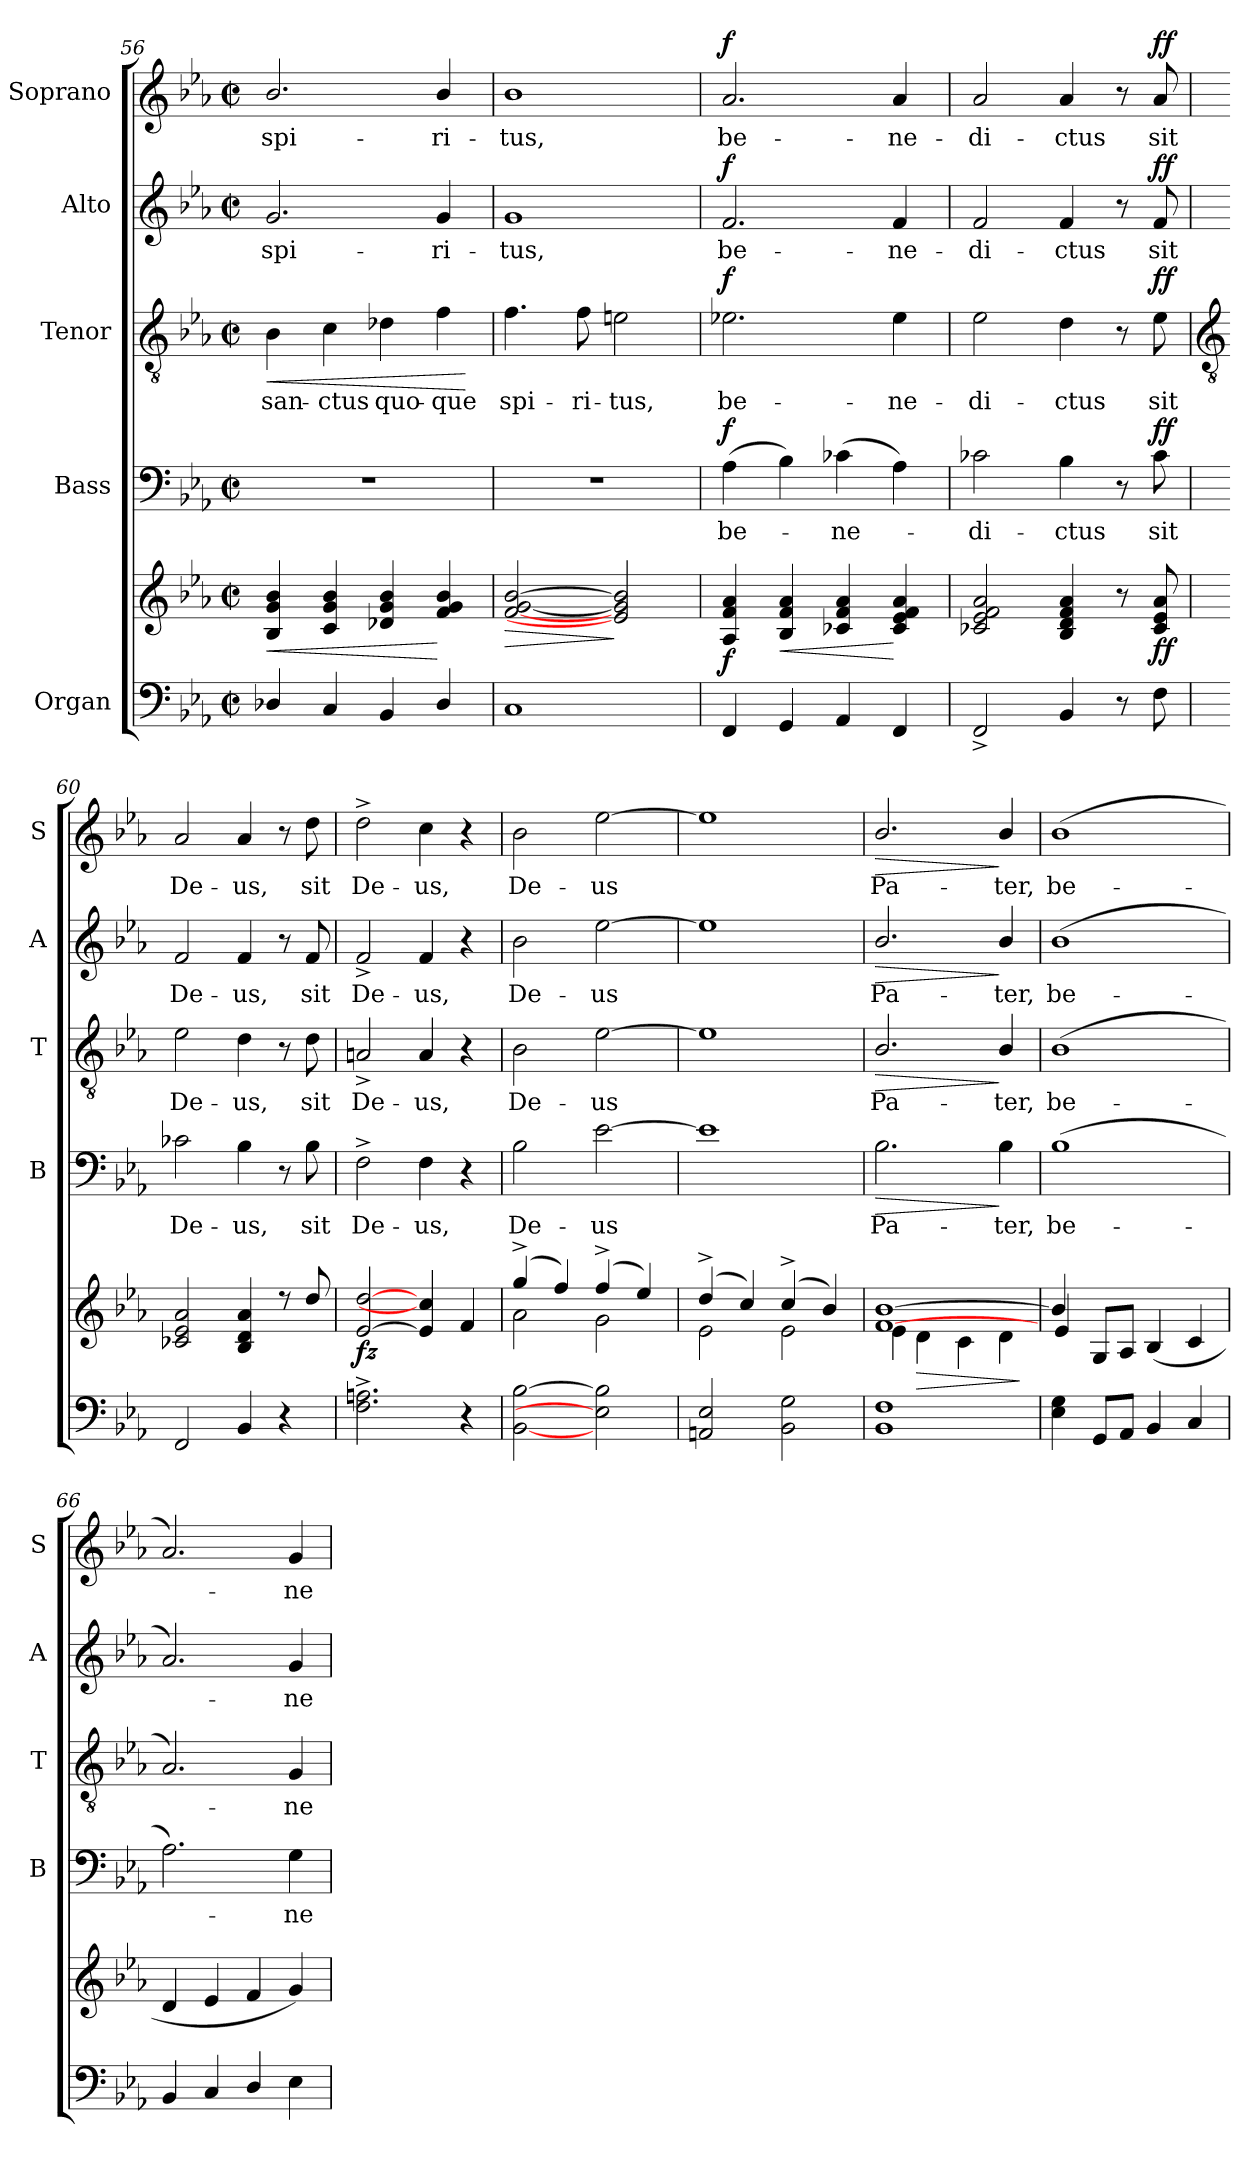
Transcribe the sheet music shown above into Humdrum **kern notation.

**kern	**kern	**dynam	**kern	**text	**dynam	**kern	**text	**dynam	**kern	**text	**dynam	**kern	**text	**dynam
*part5	*part5	*part5	*part4	*part4	*part4	*part3	*part3	*part3	*part2	*part2	*part2	*part1	*part1	*part1
*staff6	*staff5	*staff5/6	*staff4	*staff4	*staff4	*staff3	*staff3	*staff3	*staff2	*staff2	*staff2	*staff1	*staff1	*staff1
*I"Organ	*	*	*I"Bass	*	*	*I"Tenor	*	*	*I"Alto	*	*	*I"Soprano	*	*
*	*	*	*I'B	*	*	*I'T	*	*	*I'A	*	*	*I'S	*	*
*clefF4	*clefG2	*	*clefF4	*	*	*clefGv2	*	*	*clefG2	*	*	*clefG2	*	*
*k[b-e-a-]	*k[b-e-a-]	*	*k[b-e-a-]	*	*	*k[b-e-a-]	*	*	*k[b-e-a-]	*	*	*k[b-e-a-]	*	*
*E-:	*E-:	*	*E-:	*	*	*E-:	*	*	*E-:	*	*	*E-:	*	*
*M2/2	*M2/2	*	*M2/2	*	*	*M2/2	*	*	*M2/2	*	*	*M2/2	*	*
*met(c|)	*met(c|)	*	*met(c|)	*	*	*met(c|)	*	*	*met(c|)	*	*	*met(c|)	*	*
=56	=56	=56	=56	=56	=56	=56	=56	=56	=56	=56	=56	=56	=56	=56
!	!	!LO:HP:b	!	!	!	!	!LO:LY:b	!LO:HP:b	!	!LO:LY:b	!	!	!LO:LY:b	!
4D-X/	4B- 4g 4b-	<	1r	.	.	4B-	san-	<	2.g	spi-	.	2.b-/	spi-	.
!	!	!	!	!	!	!	!LO:LY:b	!	!	!	!	!	!	!
4C	4c 4g 4b-	.	.	.	.	4c	-ctus	.	.	.	.	.	.	.
!	!	!	!	!	!	!	!LO:LY:b	!	!	!	!	!	!	!
4BB-	4d-X 4g 4b-	.	.	.	.	4d-X	quo-	.	.	.	.	.	.	.
!	!	!	!	!	!	!	!LO:LY:b	!	!	!LO:LY:b	!	!	!LO:LY:b	!
4D-/	4f 4g 4b-	[	.	.	.	4f	-que	.	4g	-ri-	.	4b-/	-ri-	.
.	.	.	.	.	.	.	.	[	.	.	.	.	.	.
=57	=57	=57	=57	=57	=57	=57	=57	=57	=57	=57	=57	=57	=57	=57
!	!	!LO:HP:b	!	!	!	!	!LO:LY:b	!	!	!LO:LY:b	!	!	!LO:LY:b	!
1C	[2f [2g [2b-	>	1r	.	.	4.f	spi-	.	1g	-tus,	.	1b-	-tus,	.
!	!	!	!	!	!	!	!LO:LY:b	!	!	!	!	!	!	!
.	.	.	.	.	.	8f	-ri-	.	.	.	.	.	.	.
!	!	!	!	!	!	!	!LO:LY:b	!	!	!	!	!	!	!
.	2e] 2g] 2b-]	]	.	.	.	2en	-tus,	.	.	.	.	.	.	.
=58	=58	=58	=58	=58	=58	=58	=58	=58	=58	=58	=58	=58	=58	=58
!	!	!LO:DY:b	!	!LO:LY:b	!LO:DY:b	!	!LO:LY:b	!LO:DY:b	!	!LO:LY:b	!LO:DY:b	!	!LO:LY:b	!LO:DY:b
4FF	4A- 4f 4a-	f	(>4A-	be-	f	2.e-X	be-	f	2.f	be-	f	2.a-	be-	f
!	!	!LO:HP:b	!	!	!	!	!	!	!	!	!	!	!	!
4GG	4B- 4f 4a-	<	4B-)	.	.	.	.	.	.	.	.	.	.	.
!	!	!	!	!LO:LY:b	!	!	!	!	!	!	!	!	!	!
4AA-	4c-X 4f 4a-	.	(>4c-X	ne-	.	.	.	.	.	.	.	.	.	.
!	!	!	!	!	!	!	!LO:LY:b	!	!	!LO:LY:b	!	!	!LO:LY:b	!
4FF	4c- 4e- 4f 4a-	[	4A-)	.	.	4e-	-ne-	.	4f	-ne-	.	4a-	-ne-	.
=59	=59	=59	=59	=59	=59	=59	=59	=59	=59	=59	=59	=59	=59	=59
!	!	!	!	!LO:LY:b	!	!	!LO:LY:b	!	!	!LO:LY:b	!	!	!LO:LY:b	!
2FF^	2c-X 2e- 2f 2a-	.	2c-X	di-	.	2e-	-di-	.	2f	-di-	.	2a-	-di-	.
!	!	!	!	!LO:LY:b	!	!	!LO:LY:b	!	!	!LO:LY:b	!	!	!LO:LY:b	!
4BB-	4B- 4d 4f 4a-	.	4B-	-ctus	.	4d	-ctus	.	4f	-ctus	.	4a-	-ctus	.
8r	8r	.	8r	.	.	8r	.	.	8r	.	.	8r	.	.
!	!	!LO:DY:b	!	!LO:LY:b	!LO:DY:b	!	!LO:LY:b	!LO:DY:b	!	!LO:LY:b	!LO:DY:b	!	!LO:LY:b	!LO:DY:b
8F	8c- 8e- 8a-	ff	8c-	sit	ff	8e-	sit	ff	8f	sit	ff	8a-	sit	ff
!!LO:LB:g=z
=60	=60	=60	=60	=60	=60	=60	=60	=60	=60	=60	=60	=60	=60	=60
*	*	*	*	*	*	*clefGv2	*	*	*	*	*	*	*	*
*	*^	*	*	*	*	*	*	*	*	*	*	*	*	*
!	!	!	!	!	!LO:LY:b	!	!	!LO:LY:b	!	!	!LO:LY:b	!	!	!LO:LY:b	!
2FF	2c-X 2e- 2a-	1ryy	.	2c-X	De-	.	2e-	De-	.	2f	De-	.	2a-	De-	.
!	!	!	!	!	!LO:LY:b	!	!	!LO:LY:b	!	!	!LO:LY:b	!	!	!LO:LY:b	!
4BB-	4B- 4d 4a-	.	.	4B-	-us,	.	4d	-us,	.	4f	-us,	.	4a-	-us,	.
4r	8r	.	.	8r	.	.	8r	.	.	8r	.	.	8r	.	.
!	!	!	!	!	!LO:LY:b	!	!	!LO:LY:b	!	!	!LO:LY:b	!	!	!LO:LY:b	!
.	8dd	.	.	8B-	sit	.	8d	sit	.	8f	sit	.	8dd	sit	.
=61	=61	=61	=61	=61	=61	=61	=61	=61	=61	=61	=61	=61	=61	=61	=61
!	!	!	!LO:DY:b	!	!LO:LY:b	!	!	!LO:LY:b	!	!	!LO:LY:b	!	!	!LO:LY:b	!
2.F^ 2.An^	[2e- [2dd	1ryy	fz	2F^	De-	.	2An^	De-	.	2f^	De-	.	2dd^	De-	.
!	!	!	!	!	!LO:LY:b	!	!	!LO:LY:b	!	!	!LO:LY:b	!	!	!LO:LY:b	!
.	4e-] 4cc]	.	.	4F	-us,	.	4A	-us,	.	4f	-us,	.	4cc	-us,	.
4r	4f	.	.	4r	.	.	4r	.	.	4r	.	.	4r	.	.
=62	=62	=62	=62	=62	=62	=62	=62	=62	=62	=62	=62	=62	=62	=62	=62
!	!	!	!	!	!LO:LY:b	!	!	!LO:LY:b	!	!	!LO:LY:b	!	!	!LO:LY:b	!
[2BB- [2B-	(>4gg^/	2a-\	.	2B-	De-	.	2B-	De-	.	2b-	De-	.	2b-	De-	.
.	4ff/)	.	.	.	.	.	.	.	.	.	.	.	.	.	.
!	!	!	!	!	!LO:LY:b	!	!	!LO:LY:b	!	!	!LO:LY:b	!	!	!LO:LY:b	!
2E-] 2B-]	(>4ff^/	2g\	.	[2e-	-us	.	[2e-	-us	.	[2ee-	-us	.	[2ee-	-us	.
.	4ee-/)	.	.	.	.	.	.	.	.	.	.	.	.	.	.
=63	=63	=63	=63	=63	=63	=63	=63	=63	=63	=63	=63	=63	=63	=63	=63
2AAn 2E-	(>4dd^/	2e-\	.	1e-]	.	.	1e-]	.	.	1ee-]	.	.	1ee-]	.	.
.	4cc/)	.	.	.	.	.	.	.	.	.	.	.	.	.	.
2BB- 2G	(>4cc^/	2e-\	.	.	.	.	.	.	.	.	.	.	.	.	.
.	4b-/)	.	.	.	.	.	.	.	.	.	.	.	.	.	.
=64	=64	=64	=64	=64	=64	=64	=64	=64	=64	=64	=64	=64	=64	=64	=64
!	!	!	!	!	!LO:LY:b	!LO:HP:b	!	!LO:LY:b	!LO:HP:b	!	!LO:LY:b	!LO:HP:b	!	!LO:LY:b	!LO:HP:b
1BB- 1F	[1f [1b-	4e-\	.	2.B-\	Pa-	>	2.B-/	Pa-	>	2.b-/	Pa-	>	2.b-/	Pa-	>
!	!	!	!LO:HP:b	!	!	!	!	!	!	!	!	!	!	!	!
.	.	4d\	>	.	.	.	.	.	.	.	.	.	.	.	.
.	.	4c\	.	.	.	.	.	.	.	.	.	.	.	.	.
!	!	!	!	!	!LO:LY:b	!	!	!LO:LY:b	!	!	!LO:LY:b	!	!	!LO:LY:b	!
.	.	4d\	.	4B-\	-ter,	]	4B-/	-ter,	]	4b-/	-ter,	]	4b-/	-ter,	]
*	*v	*v	*	*	*	*	*	*	*	*	*	*	*	*	*
.	.	]	.	.	.	.	.	.	.	.	.	.	.	.
=65	=65	=65	=65	=65	=65	=65	=65	=65	=65	=65	=65	=65	=65	=65
*	*^	*	*	*	*	*	*	*	*	*	*	*	*	*
!	!	!	!	!	!LO:LY:b	!	!	!LO:LY:b	!	!	!LO:LY:b	!	!	!LO:LY:b	!
4E- 4G	4b-/]	4e-/	.	(>1B-	be-	.	(<1B-	be-	.	(<1b-	be-	.	(<1b-	be-	.
8GGL	8GL	2.ryy	.	.	.	.	.	.	.	.	.	.	.	.	.
8AA-J	8A-J	.	.	.	.	.	.	.	.	.	.	.	.	.	.
4BB-	(<4B-	.	.	.	.	.	.	.	.	.	.	.	.	.	.
4C	4c	.	.	.	.	.	.	.	.	.	.	.	.	.	.
=66	=66	=66	=66	=66	=66	=66	=66	=66	=66	=66	=66	=66	=66	=66	=66
4BB-	4d	1ryy	.	2.A-)	.	.	2.A-)	.	.	2.a-)	.	.	2.a-)	.	.
4C	4e-	.	.	.	.	.	.	.	.	.	.	.	.	.	.
4D/	4f	.	.	.	.	.	.	.	.	.	.	.	.	.	.
!	!	!	!	!	!LO:LY:b	!	!	!LO:LY:b	!	!	!LO:LY:b	!	!	!LO:LY:b	!
4E-	4g)	.	.	4G	ne-	.	4G	ne-	.	4g	ne-	.	4g	ne-	.
*	*v	*v	*	*	*	*	*	*	*	*	*	*	*	*	*
=	=	=	=	=	=	=	=	=	=	=	=	=	=	=
*-	*-	*-	*-	*-	*-	*-	*-	*-	*-	*-	*-	*-	*-	*-
